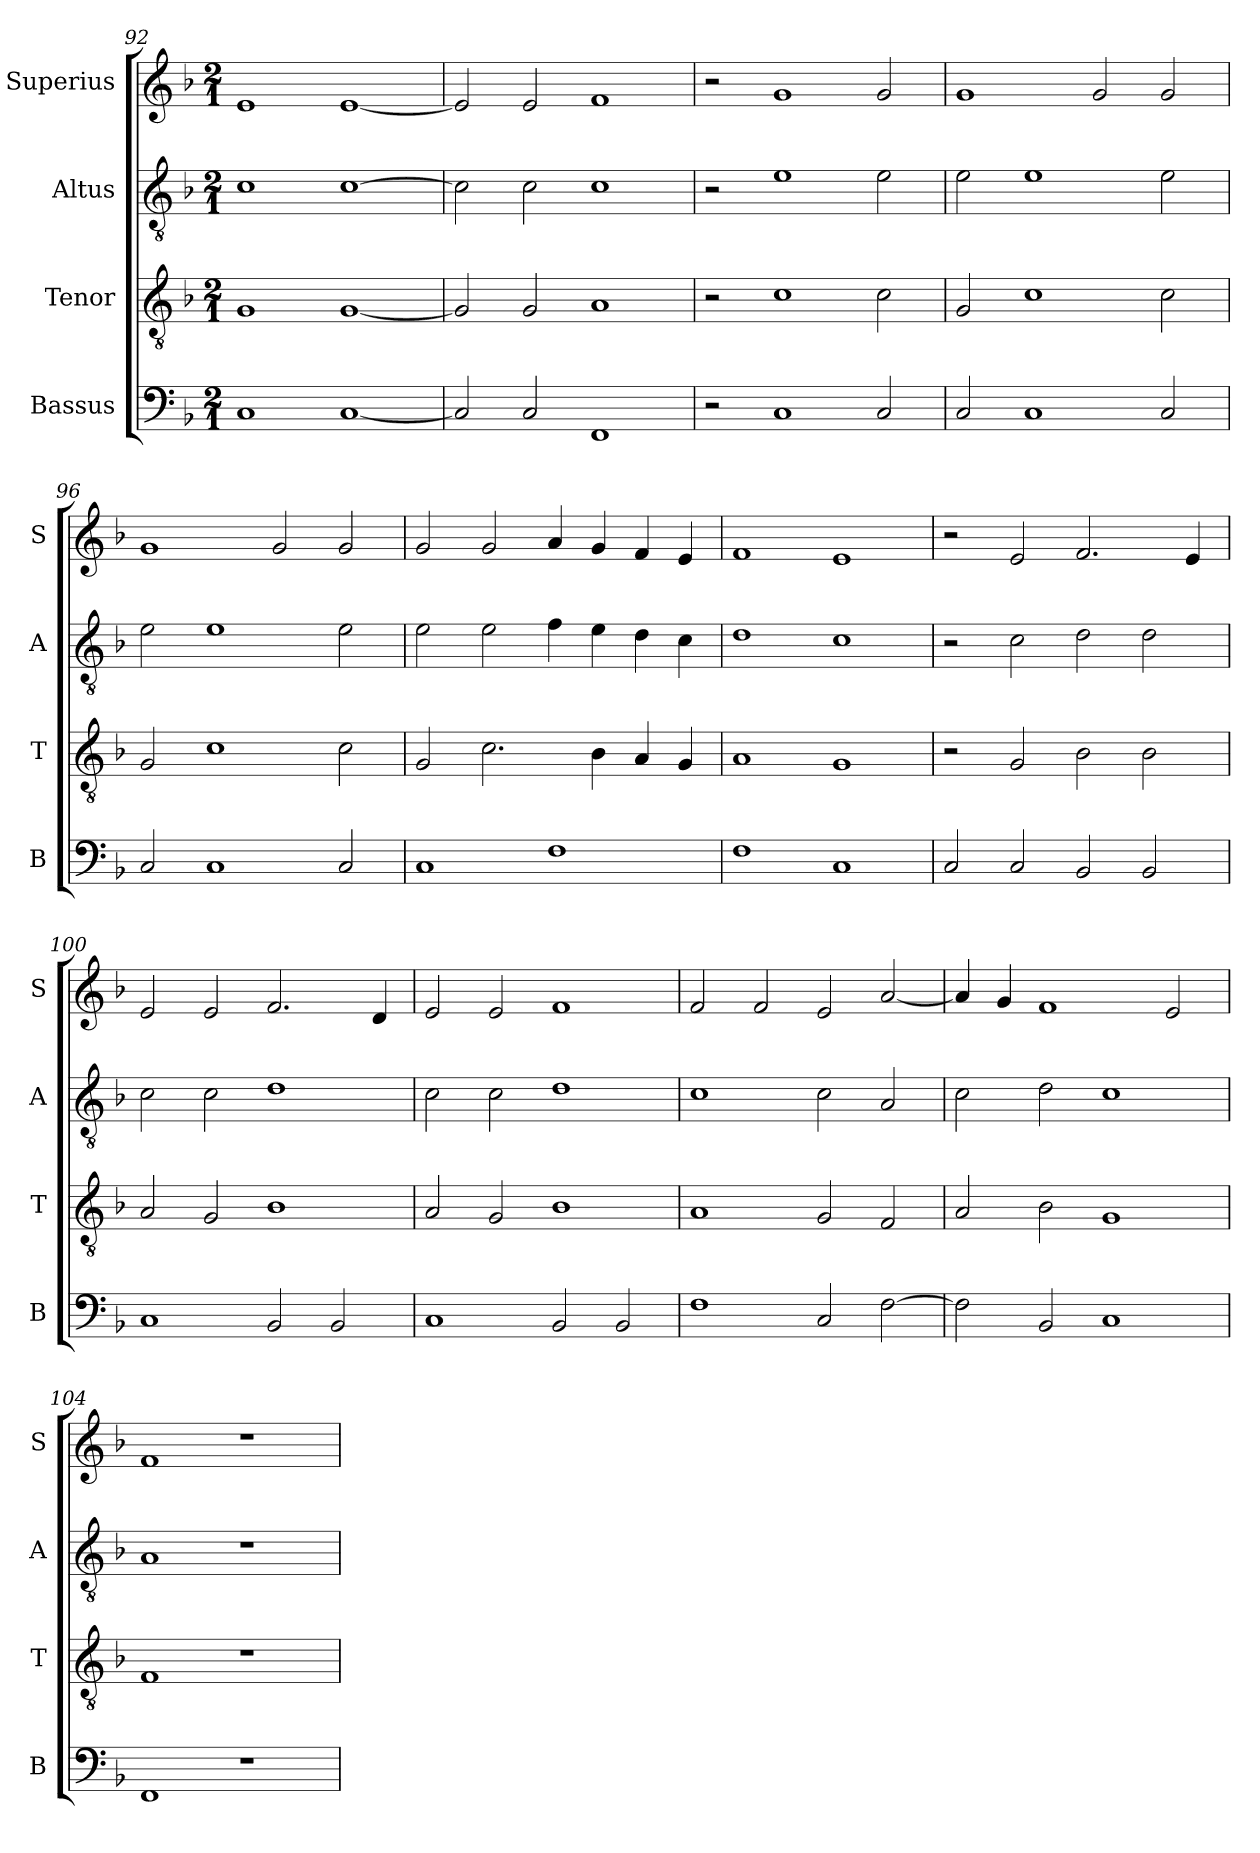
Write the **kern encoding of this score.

**kern	**kern	**kern	**kern
*part4	*part3	*part2	*part1
*staff4	*staff3	*staff2	*staff1
*I"Bassus	*I"Tenor	*I"Altus	*I"Superius
*I'B	*I'T	*I'A	*I'S
*clefF4	*clefGv2	*clefGv2	*clefG2
*k[b-]	*k[b-]	*k[b-]	*k[b-]
*M2/1	*M2/1	*M2/1	*M2/1
=92	=92	=92	=92
1C	1G	1c	1e
[1C	[1G	[1c	[1e
=93	=93	=93	=93
2C/]	2G/]	2c\]	2e/]
2C/	2G/	2c\	2e/
1FF	1A	1c	1f
=94	=94	=94	=94
2r	2r	2r	2r
1C	1c	1e	1g
2C/	2c\	2e\	2g/
=95	=95	=95	=95
2C/	2G/	2e\	1g
1C	1c	1e	.
.	.	.	2g/
2C/	2c\	2e\	2g/
=96	=96	=96	=96
2C/	2G/	2e\	1g
1C	1c	1e	.
.	.	.	2g/
2C/	2c\	2e\	2g/
=97	=97	=97	=97
1C	2G/	2e\	2g/
.	2.c\	2e\	2g/
1F	.	4f\	4a/
.	4B-\	4e\	4g/
.	4A/	4d\	4f/
.	4G/	4c\	4e/
=98	=98	=98	=98
1F	1A	1d	1f
1C	1G	1c	1e
=99	=99	=99	=99
2C/	2r	2r	2r
2C/	2G/	2c\	2e/
2BB-/	2B-\	2d\	2.f/
2BB-/	2B-\	2d\	.
.	.	.	4e/
=100	=100	=100	=100
1C	2A/	2c\	2e/
.	2G/	2c\	2e/
2BB-/	1B-	1d	2.f/
2BB-/	.	.	.
.	.	.	4d/
=101	=101	=101	=101
1C	2A/	2c\	2e/
.	2G/	2c\	2e/
2BB-/	1B-	1d	1f
2BB-/	.	.	.
=102	=102	=102	=102
1F	1A	1c	2f/
.	.	.	2f/
2C/	2G/	2c\	2e/
[2F\	2F/	2A/	[2a/
=103	=103	=103	=103
2F\]	2A/	2c\	4a/]
.	.	.	4g/
2BB-/	2B-\	2d\	1f
1C	1G	1c	.
.	.	.	2e/
=104	=104	=104	=104
1FF	1F	1A	1f
1r	1r	1r	1r
=	=	=	=
*-	*-	*-	*-
